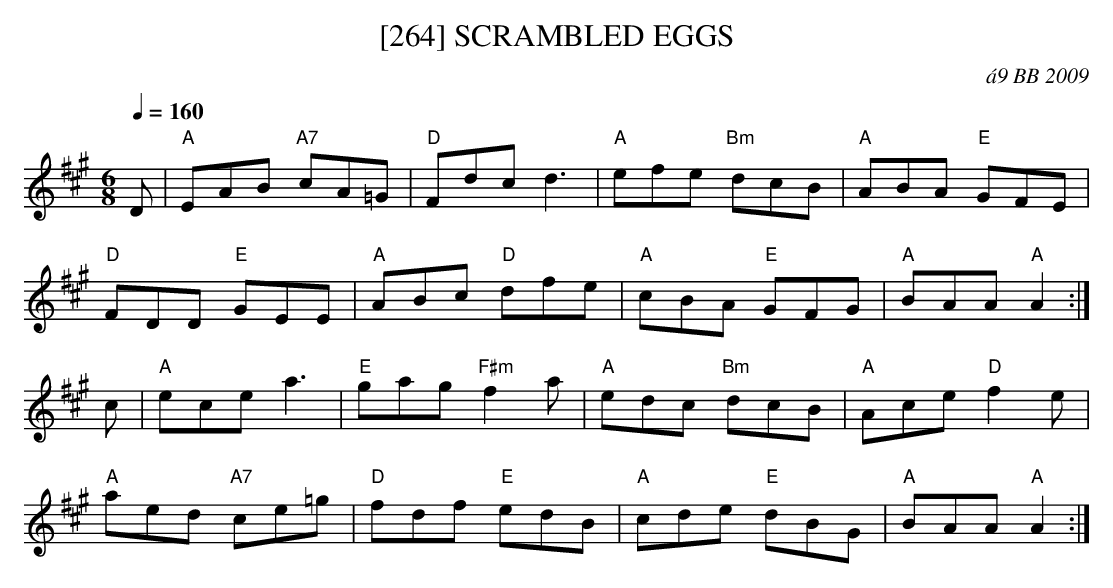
X:1
T:[264] SCRAMBLED EGGS
C:\'a9 BB 2009
M:6/8
Q:1/4=160
K:A
D|"A" EAB "A7" cA=G|"D"Fdc d3|"A"efe "Bm"dcB|"A"ABA "E"GFE|
"D"FDD "E"GEE|"A" ABc "D" dfe|"A" cBA "E" GFG|"A"BAA "A"A2 :|
c|"A" ece a3|"E"gag "F#m" f2a|"A"edc "Bm" dcB|"A"Ace "D"f2e|
"A" aed "A7" ce=g| "D"fdf "E"edB|"A"cde "E"dBG|"A"BAA "A"A2:|
